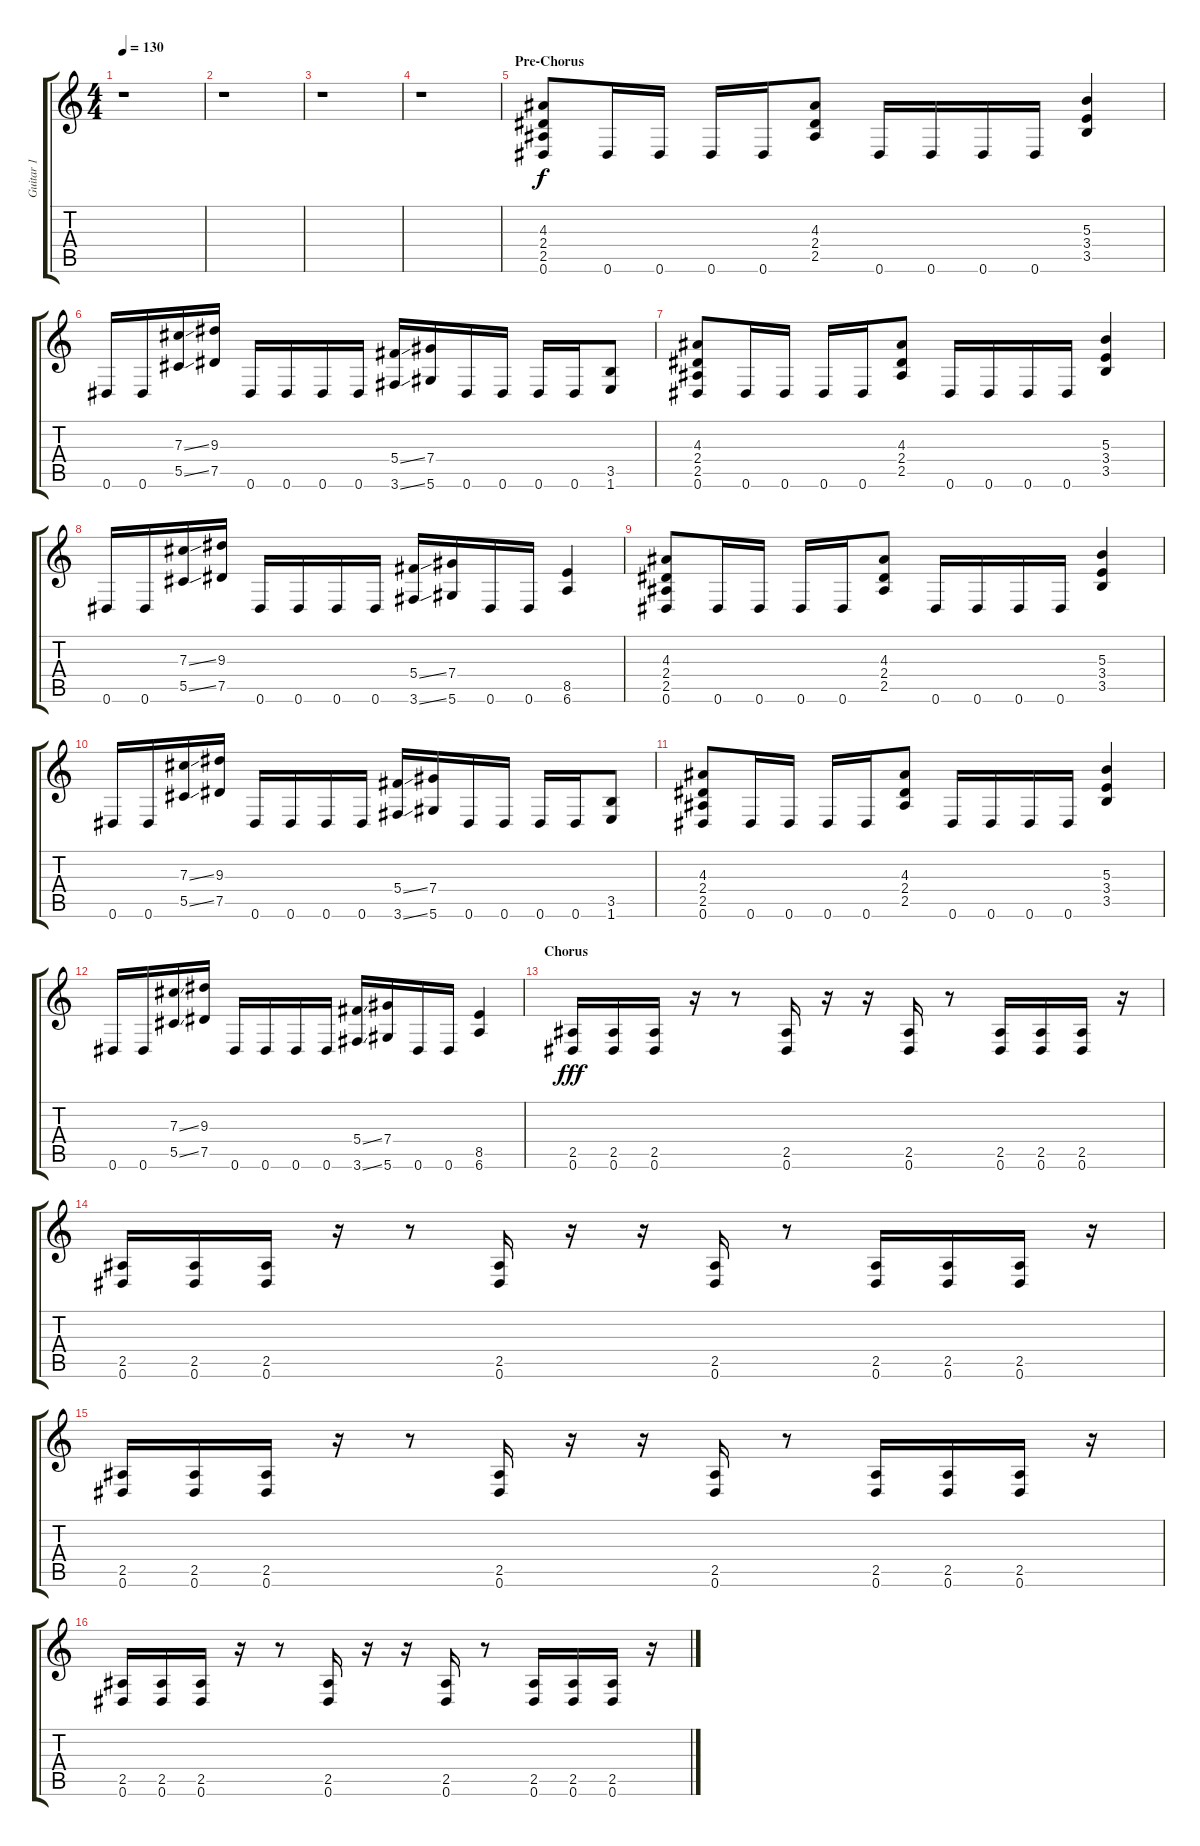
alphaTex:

\track ("Guitar 1" "Guitar 1") {instrument distortionguitar}
\staff {score tabs}
\tuning (Eb4 Bb3 Gb3 Db3 Ab2 Eb2) {hide}
\ts (4 4)
\tempo 130
\clef g2
\ks c
r.1{dy f volume 14} |
r.1 |
r.1 |
r.1 |
\section ("" "Pre-Chorus")
(4.3 2.4 2.5 0.6).8 0.6.16 0.6.16 0.6.16 0.6.16 (4.3 2.4 2.5).8 0.6.16 0.6.16 0.6.16 0.6.16 (5.3 3.4 3.5).4 |
0.6.16 0.6.16 (7.3{ss} 5.5{ss}).16 (9.3 7.5).16 0.6.16 0.6.16 0.6.16 0.6.16 (5.4{ss} 3.6{ss}).16 (7.4 5.6).16 0.6.16 0.6.16 0.6.16 0.6.16 (3.5 1.6).8 |
(4.3 2.4 2.5 0.6).8 0.6.16 0.6.16 0.6.16 0.6.16 (4.3 2.4 2.5).8 0.6.16 0.6.16 0.6.16 0.6.16 (5.3 3.4 3.5).4 |
0.6.16 0.6.16 (7.3{ss} 5.5{ss}).16 (9.3 7.5).16 0.6.16 0.6.16 0.6.16 0.6.16 (5.4{ss} 3.6{ss}).16 (7.4 5.6).16 0.6.16 0.6.16 (8.5 6.6).4 |
(4.3 2.4 2.5 0.6).8 0.6.16 0.6.16 0.6.16 0.6.16 (4.3 2.4 2.5).8 0.6.16 0.6.16 0.6.16 0.6.16 (5.3 3.4 3.5).4 |
0.6.16 0.6.16 (7.3{ss} 5.5{ss}).16 (9.3 7.5).16 0.6.16 0.6.16 0.6.16 0.6.16 (5.4{ss} 3.6{ss}).16 (7.4 5.6).16 0.6.16 0.6.16 0.6.16 0.6.16 (3.5 1.6).8 |
(4.3 2.4 2.5 0.6).8 0.6.16 0.6.16 0.6.16 0.6.16 (4.3 2.4 2.5).8 0.6.16 0.6.16 0.6.16 0.6.16 (5.3 3.4 3.5).4 |
0.6.16 0.6.16 (7.3{ss} 5.5{ss}).16 (9.3 7.5).16 0.6.16 0.6.16 0.6.16 0.6.16 (5.4{ss} 3.6{ss}).16 (7.4 5.6).16 0.6.16 0.6.16 (8.5 6.6).4 |
\section ("" "Chorus")
(2.5 0.6).16{dy fff} (2.5 0.6).16 (2.5 0.6).16 r.16 r.8 (2.5 0.6).16 r.16 r.16 (2.5 0.6).16 r.8 (2.5 0.6).16 (2.5 0.6).16 (2.5 0.6).16 r.16 |
(2.5 0.6).16 (2.5 0.6).16 (2.5 0.6).16 r.16 r.8 (2.5 0.6).16 r.16 r.16 (2.5 0.6).16 r.8 (2.5 0.6).16 (2.5 0.6).16 (2.5 0.6).16 r.16 |
(2.5 0.6).16 (2.5 0.6).16 (2.5 0.6).16 r.16 r.8 (2.5 0.6).16 r.16 r.16 (2.5 0.6).16 r.8 (2.5 0.6).16 (2.5 0.6).16 (2.5 0.6).16 r.16 |
(2.5 0.6).16 (2.5 0.6).16 (2.5 0.6).16 r.16 r.8 (2.5 0.6).16 r.16 r.16 (2.5 0.6).16 r.8 (2.5 0.6).16 (2.5 0.6).16 (2.5 0.6).16 r.16
